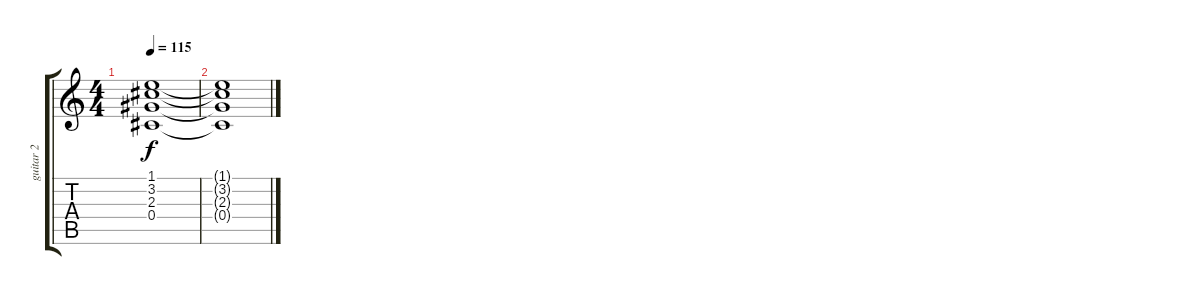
\track ("guitar 2" "guitar 2") {instrument overdrivenguitar}
\staff {score tabs}
\tuning (Eb4 Bb3 Gb3 Db3 Ab2 Eb2) {hide}
\ts (4 4)
\tempo 115
\clef g2
\ks c
(1.1{t} 3.2{t} 2.3{t} 0.4{t}).1{dy f} |
(1.1{t} 3.2{t} 2.3{t} 0.4{t}).1
